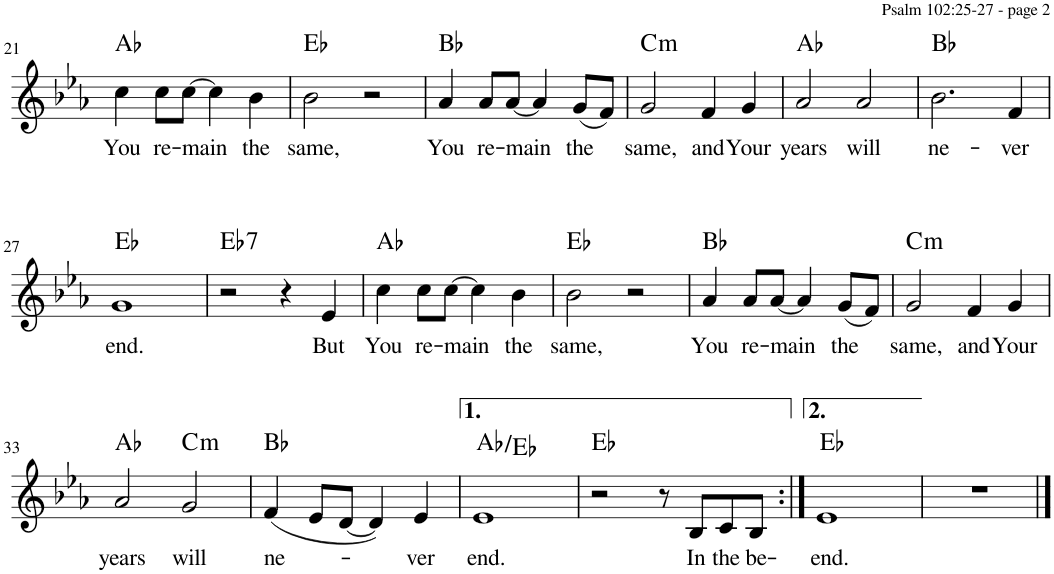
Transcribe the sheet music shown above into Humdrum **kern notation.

**kern	**text	**harte
*part1	*part1	*part1
*staff1	*staff1	*
*I"Piano	*	*
*I'Pno.	*	*
!!LO:PB:g=z
*clefG2	*	*
*k[b-e-a-]	*	*
*M4/4	*	*
=21	=21	=21
!	!LO:LY:b	!
4cc\	You	Ab:maj
!	!LO:LY:b	!
8cc\L	re-	.
!	!LO:LY:b	!
[8cc\J	-main	.
4cc\]	.	.
!	!LO:LY:b	!
4b-\	the	.
=22	=22	=22
!	!LO:LY:b	!
2b-\	same,	Eb:maj
2r	.	.
=23	=23	=23
!	!LO:LY:b	!
4a-/	You	Bb:maj
!	!LO:LY:b	!
8a-/L	re-	.
!	!LO:LY:b	!
[8a-/J	-main	.
4a-/]	.	.
!	!LO:LY:b	!
(8g/L	the	.
8f/J)	.	.
=24	=24	=24
!	!LO:LY:b	!LO:H:kt=m
2g/	same,	C:min
!	!LO:LY:b	!
4f/	and	.
!	!LO:LY:b	!
4g/	Your	.
=25	=25	=25
!	!LO:LY:b	!
2a-/	years	Ab:maj
!	!LO:LY:b	!
2a-/	will	.
=26	=26	=26
!	!LO:LY:b	!
2.b-\	ne-	Bb:maj
!	!LO:LY:b	!
4f/	-ver	.
!!LO:LB:g=z
=27	=27	=27
!	!LO:LY:b	!
1g	end.	Eb:maj
=28	=28	=28
!	!	!LO:H:kt=7
2r	.	Eb:7
4r	.	.
!	!LO:LY:b	!
4e-/	But	.
=29	=29	=29
!	!LO:LY:b	!
4cc\	You	Ab:maj
!	!LO:LY:b	!
8cc\L	re-	.
!	!LO:LY:b	!
[8cc\J	-main	.
4cc\]	.	.
!	!LO:LY:b	!
4b-\	the	.
=30	=30	=30
!	!LO:LY:b	!
2b-\	same,	Eb:maj
2r	.	.
=31	=31	=31
!	!LO:LY:b	!
4a-/	You	Bb:maj
!	!LO:LY:b	!
8a-/L	re-	.
!	!LO:LY:b	!
[8a-/J	-main	.
4a-/]	.	.
!	!LO:LY:b	!
(8g/L	the	.
8f/J)	.	.
=32	=32	=32
!	!LO:LY:b	!LO:H:kt=m
2g/	same,	C:min
!	!LO:LY:b	!
4f/	and	.
!	!LO:LY:b	!
4g/	Your	.
!!LO:LB:g=z
=33	=33	=33
!	!LO:LY:b	!
2a-/	years	Ab:maj
!	!LO:LY:b	!LO:H:kt=m
2g/	will	C:min
=34	=34	=34
!	!LO:LY:b	!
(4f/	ne-	Bb:maj
8e-/L	.	.
[8d/J	.	.
4d/])	.	.
!	!LO:LY:b	!
4e-/	-ver	.
=35	=35	=35
!	!LO:LY:b	!
1e-	end.	Ab:maj/5
=36	=36	=36
2r	.	Eb:maj
8r	.	.
!	!LO:LY:b	!
8B-/L	In	.
!	!LO:LY:b	!
8c/	the	.
!	!LO:LY:b	!
8B-/J	be-	.
=37:|!	=37:|!	=37:|!
!	!LO:LY:b	!
1e-	end.	Eb:maj
=38	=38	=38
1r	.	.
==	==	==
*-	*-	*-
